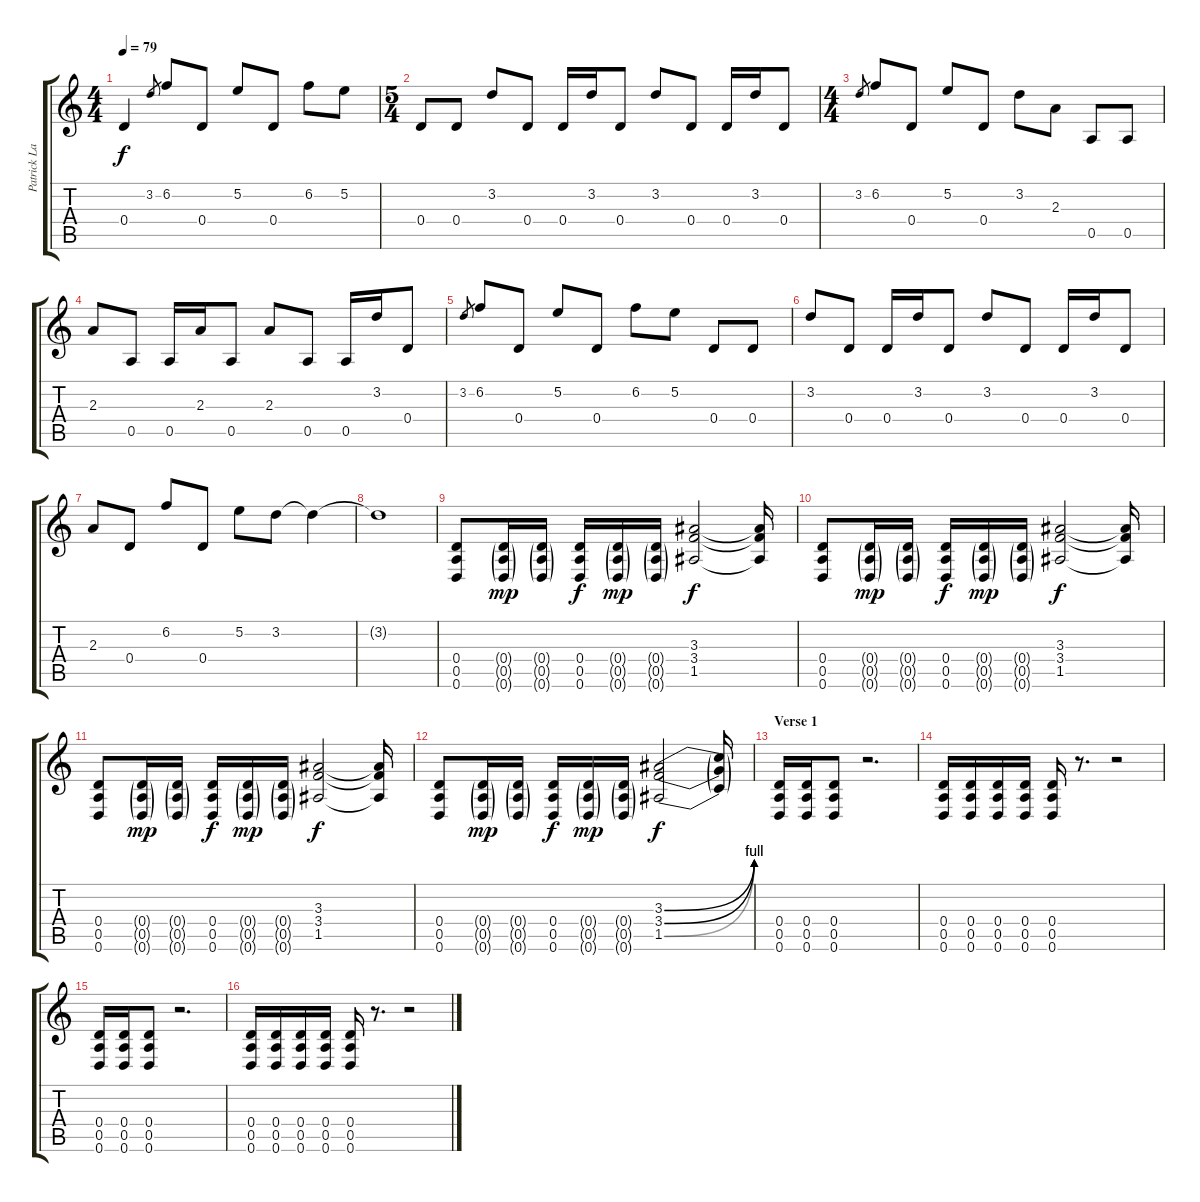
\track ("Patrick Lachman" "Patrick La") {instrument distortionguitar}
\staff {score tabs}
\tuning (E4 B3 G3 D3 A2 D2) {hide}
\ts (4 4)
\tempo 79
\clef g2
\ks c
0.4.4{dy f instrument electricguitarjazz} 3.2.8{gr} 6.2.8 0.4.8 5.2.8 0.4.8 6.2.8 5.2.8 |
\ts (5 4)
0.4.8 0.4.8 3.2.8 0.4.8 0.4.16 3.2.16 0.4.8 3.2.8 0.4.8 0.4.16 3.2.16 0.4.8 |
\ts (4 4)
3.2.8{gr} 6.2.8 0.4.8 5.2.8 0.4.8 3.2.8 2.3.8 0.5.8 0.5.8 |
2.3.8 0.5.8 0.5.16 2.3.16 0.5.8 2.3.8 0.5.8 0.5.16 3.2.16 0.4.8 |
3.2.8{gr} 6.2.8 0.4.8 5.2.8 0.4.8 6.2.8 5.2.8 0.4.8 0.4.8 |
3.2.8 0.4.8 0.4.16 3.2.16 0.4.8 3.2.8 0.4.8 0.4.16 3.2.16 0.4.8 |
2.3.8 0.4.8 6.2.8 0.4.8 5.2.8 3.2.8 3.2{t}.4 |
3.2{t}.1 |
(0.4 0.5 0.6).8{volume 13 instrument distortionguitar} (0.4{g} 0.5{g} 0.6{g}).16{dy mp} (0.4{g} 0.5{g} 0.6{g}).16 (0.4 0.5 0.6).16{dy f} (0.4{g} 0.5{g} 0.6{g}).16{dy mp} (0.4{g} 0.5{g} 0.6{g}).16 (3.3 3.4 1.5).2{dy f} (3.3{t} 3.4{t} 1.5{t}).16 |
(0.4 0.5 0.6).8 (0.4{g} 0.5{g} 0.6{g}).16{dy mp} (0.4{g} 0.5{g} 0.6{g}).16 (0.4 0.5 0.6).16{dy f} (0.4{g} 0.5{g} 0.6{g}).16{dy mp} (0.4{g} 0.5{g} 0.6{g}).16 (3.3 3.4 1.5).2{dy f} (3.3{t} 3.4{t} 1.5{t}).16 |
(0.4 0.5 0.6).8 (0.4{g} 0.5{g} 0.6{g}).16{dy mp} (0.4{g} 0.5{g} 0.6{g}).16 (0.4 0.5 0.6).16{dy f} (0.4{g} 0.5{g} 0.6{g}).16{dy mp} (0.4{g} 0.5{g} 0.6{g}).16 (3.3 3.4 1.5).2{dy f} (3.3{t} 3.4{t} 1.5{t}).16 |
(0.4 0.5 0.6).8 (0.4{g} 0.5{g} 0.6{g}).16{dy mp} (0.4{g} 0.5{g} 0.6{g}).16 (0.4 0.5 0.6).16{dy f} (0.4{g} 0.5{g} 0.6{g}).16{dy mp} (0.4{g} 0.5{g} 0.6{g}).16 (3.3{be (bend 0 0 60 4)} 3.4{be (bend 0 0 60 4)} 1.5{be (bend 0 0 60 4)}).2{dy f} (3.3{t} 3.4{t} 1.5{t}).16 |
\section ("" "Verse 1")
(0.4 0.5 0.6).16{volume 7} (0.4 0.5 0.6).16 (0.4 0.5 0.6).8 r.2{d} |
(0.4 0.5 0.6).16 (0.4 0.5 0.6).16 (0.4 0.5 0.6).16 (0.4 0.5 0.6).16 (0.4 0.5 0.6).16 r.8{d} r.2 |
(0.4 0.5 0.6).16 (0.4 0.5 0.6).16 (0.4 0.5 0.6).8 r.2{d} |
(0.4 0.5 0.6).16 (0.4 0.5 0.6).16 (0.4 0.5 0.6).16 (0.4 0.5 0.6).16 (0.4 0.5 0.6).16 r.8{d} r.2
